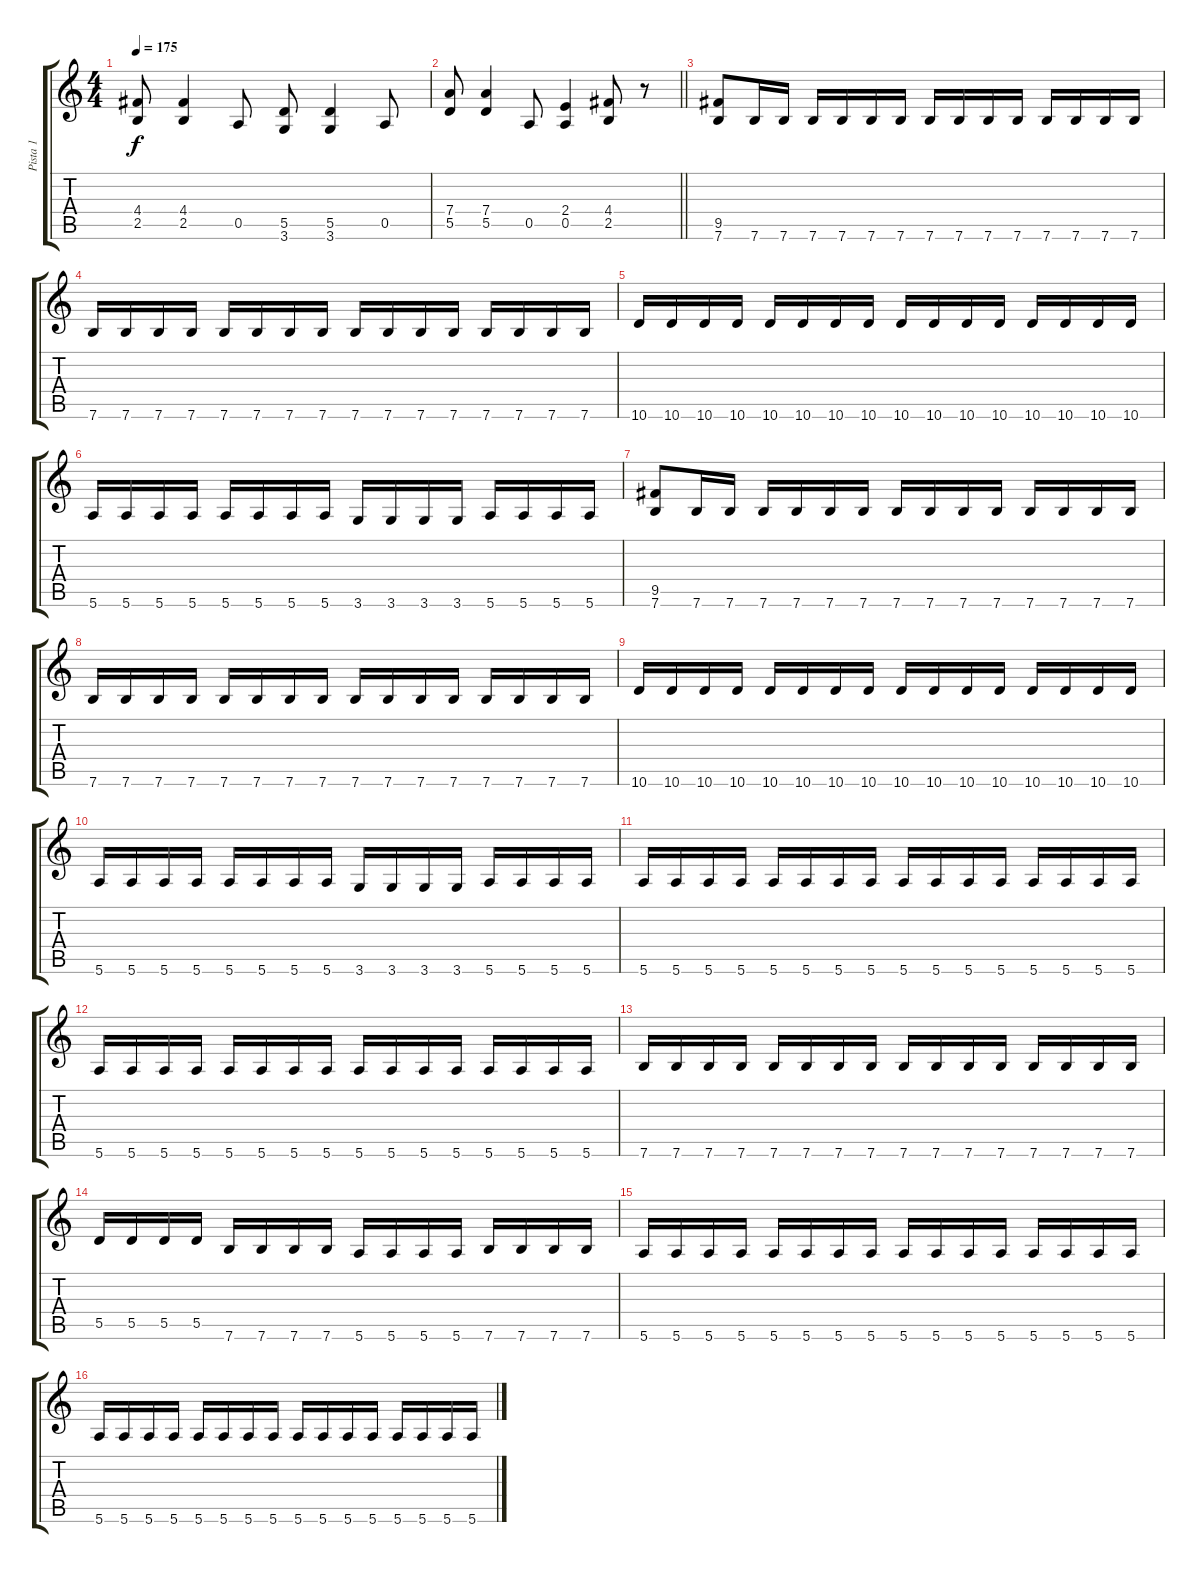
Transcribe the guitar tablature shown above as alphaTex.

\track ("Pista 1" "Pista 1") {instrument distortionguitar}
\staff {score tabs}
\tuning (E4 B3 G3 D3 A2 E2) {hide}
\ts (4 4)
\tempo 175
\clef g2
\ks c
(4.4 2.5).8{dy f} (4.4 2.5).4 0.5.8 (5.5 3.6).8 (5.5 3.6).4 0.5.8 |
\barLineRight lightlight
(7.4 5.5).8 (7.4 5.5).4 0.5.8 (2.4 0.5).4 (4.4 2.5).8 r.8 |
(9.5 7.6).8 7.6.16 7.6.16 7.6.16 7.6.16 7.6.16 7.6.16 7.6.16 7.6.16 7.6.16 7.6.16 7.6.16 7.6.16 7.6.16 7.6.16 |
7.6.16 7.6.16 7.6.16 7.6.16 7.6.16 7.6.16 7.6.16 7.6.16 7.6.16 7.6.16 7.6.16 7.6.16 7.6.16 7.6.16 7.6.16 7.6.16 |
10.6.16 10.6.16 10.6.16 10.6.16 10.6.16 10.6.16 10.6.16 10.6.16 10.6.16 10.6.16 10.6.16 10.6.16 10.6.16 10.6.16 10.6.16 10.6.16 |
5.6.16 5.6.16 5.6.16 5.6.16 5.6.16 5.6.16 5.6.16 5.6.16 3.6.16 3.6.16 3.6.16 3.6.16 5.6.16 5.6.16 5.6.16 5.6.16 |
(9.5 7.6).8 7.6.16 7.6.16 7.6.16 7.6.16 7.6.16 7.6.16 7.6.16 7.6.16 7.6.16 7.6.16 7.6.16 7.6.16 7.6.16 7.6.16 |
7.6.16 7.6.16 7.6.16 7.6.16 7.6.16 7.6.16 7.6.16 7.6.16 7.6.16 7.6.16 7.6.16 7.6.16 7.6.16 7.6.16 7.6.16 7.6.16 |
10.6.16 10.6.16 10.6.16 10.6.16 10.6.16 10.6.16 10.6.16 10.6.16 10.6.16 10.6.16 10.6.16 10.6.16 10.6.16 10.6.16 10.6.16 10.6.16 |
5.6.16 5.6.16 5.6.16 5.6.16 5.6.16 5.6.16 5.6.16 5.6.16 3.6.16 3.6.16 3.6.16 3.6.16 5.6.16 5.6.16 5.6.16 5.6.16 |
5.6.16 5.6.16 5.6.16 5.6.16 5.6.16 5.6.16 5.6.16 5.6.16 5.6.16 5.6.16 5.6.16 5.6.16 5.6.16 5.6.16 5.6.16 5.6.16 |
5.6.16 5.6.16 5.6.16 5.6.16 5.6.16 5.6.16 5.6.16 5.6.16 5.6.16 5.6.16 5.6.16 5.6.16 5.6.16 5.6.16 5.6.16 5.6.16 |
7.6.16 7.6.16 7.6.16 7.6.16 7.6.16 7.6.16 7.6.16 7.6.16 7.6.16 7.6.16 7.6.16 7.6.16 7.6.16 7.6.16 7.6.16 7.6.16 |
5.5.16 5.5.16 5.5.16 5.5.16 7.6.16 7.6.16 7.6.16 7.6.16 5.6.16 5.6.16 5.6.16 5.6.16 7.6.16 7.6.16 7.6.16 7.6.16 |
5.6.16 5.6.16 5.6.16 5.6.16 5.6.16 5.6.16 5.6.16 5.6.16 5.6.16 5.6.16 5.6.16 5.6.16 5.6.16 5.6.16 5.6.16 5.6.16 |
5.6.16 5.6.16 5.6.16 5.6.16 5.6.16 5.6.16 5.6.16 5.6.16 5.6.16 5.6.16 5.6.16 5.6.16 5.6.16 5.6.16 5.6.16 5.6.16
